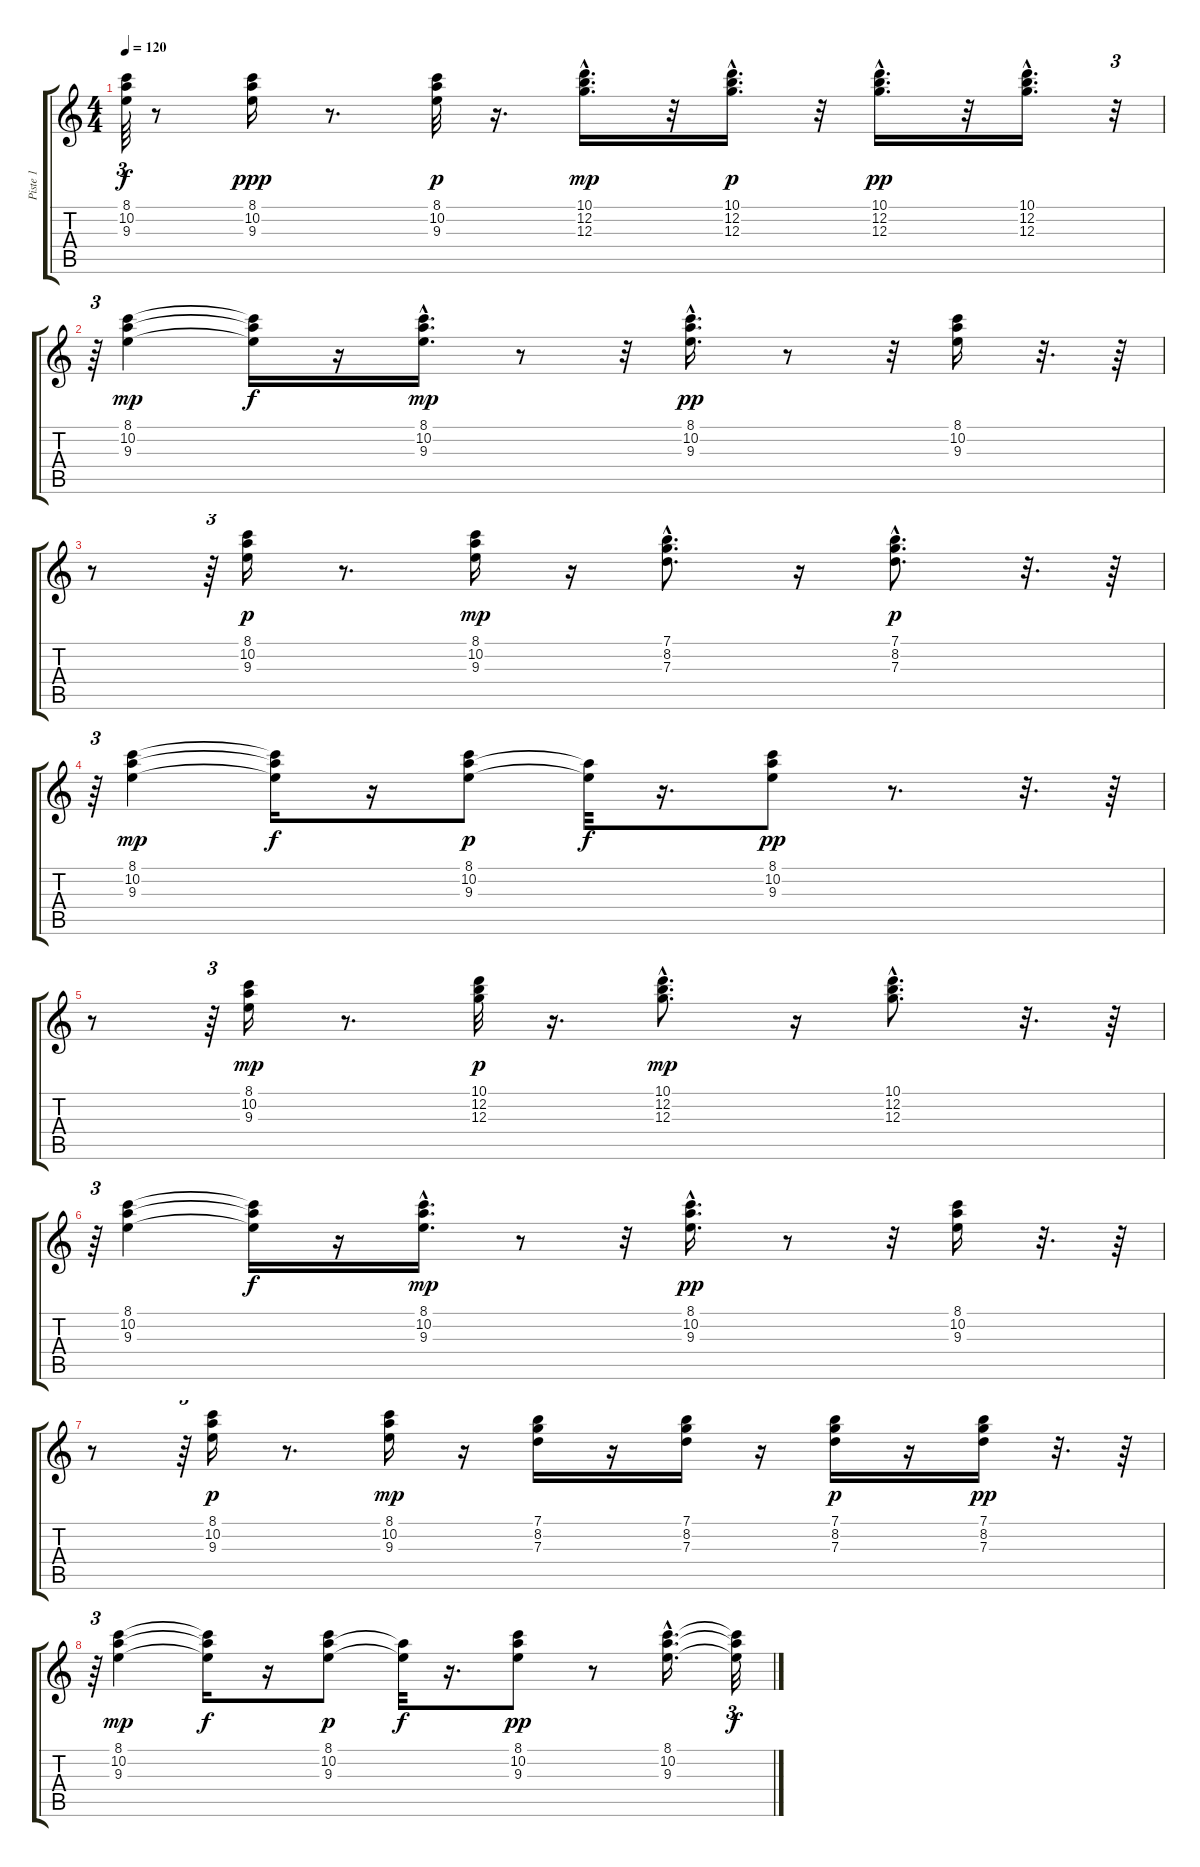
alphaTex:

\track ("Piste 1" "Piste 1") {instrument electricbassfinger}
\staff {score tabs}
\tuning (E4 B3 G3 D3 A2 E2) {hide}
\ts (4 4)
\tempo 120
\clef g2
\ks c
(8.1{t} 10.2{t} 9.3{t}).64{tu (3 2) dy f} r.8 (8.1 10.2 9.3).16{dy ppp} r.8{d} (8.1 10.2 9.3).32{dy p} r.16{d} (10.1{hac} 12.2{hac} 12.3{hac}).16{d dy mp} r.32 (10.1{hac} 12.2{hac} 12.3{hac}).16{d dy p} r.32 (10.1{hac} 12.2{hac} 12.3{hac}).16{d dy pp} r.32 (10.1{hac} 12.2{hac} 12.3{hac}).16{d} r.32{tu (3 2)} |
r.64{tu (3 2)} (8.1 10.2 9.3).4{dy mp} (8.1{t} 10.2{t} 9.3{t}).16{dy f} r.16 (8.1{hac} 10.2{hac} 9.3{hac}).16{d dy mp} r.8 r.32 (8.1{hac} 10.2{hac} 9.3{hac}).16{d dy pp} r.8 r.32 (8.1 10.2 9.3).16 r.32{d} r.64 |
r.8 r.64{tu (3 2)} (8.1 10.2 9.3).16{dy p} r.8{d} (8.1 10.2 9.3).16{dy mp} r.16 (7.1{hac} 8.2{hac} 7.3{hac}).8{d} r.16 (7.1{hac} 8.2{hac} 7.3{hac}).8{d dy p} r.32{d} r.64 |
r.64{tu (3 2)} (8.1 10.2 9.3).4{dy mp} (8.1{t} 10.2{t} 9.3{t}).16{dy f} r.16 (8.1 10.2 9.3).8{dy p} (10.2{t} 9.3{t}).32{dy f} r.16{d} (8.1 10.2 9.3).8{dy pp} r.8{d} r.32{d} r.64 |
r.8 r.64{tu (3 2)} (8.1 10.2 9.3).16{dy mp} r.8{d} (10.1 12.2 12.3).32{dy p} r.16{d} (10.1{hac} 12.2{hac} 12.3{hac}).8{d dy mp} r.16 (10.1{hac} 12.2{hac} 12.3{hac}).8{d} r.32{d} r.64 |
r.64{tu (3 2)} (8.1 10.2 9.3).4 (8.1{t} 10.2{t} 9.3{t}).16{dy f} r.16 (8.1{hac} 10.2{hac} 9.3{hac}).16{d dy mp} r.8 r.32 (8.1{hac} 10.2{hac} 9.3{hac}).16{d dy pp} r.8 r.32 (8.1 10.2 9.3).16 r.32{d} r.64 |
r.8 r.64{tu (3 2)} (8.1 10.2 9.3).16{dy p} r.8{d} (8.1 10.2 9.3).16{dy mp} r.16 (7.1 8.2 7.3).16 r.16 (7.1 8.2 7.3).16 r.16 (7.1 8.2 7.3).16{dy p} r.16 (7.1 8.2 7.3).16{dy pp} r.32{d} r.64 |
r.64{tu (3 2)} (8.1 10.2 9.3).4{dy mp} (8.1{t} 10.2{t} 9.3{t}).16{dy f} r.16 (8.1 10.2 9.3).8{dy p} (10.2{t} 9.3{t}).32{dy f} r.16{d} (8.1 10.2 9.3).8{dy pp} r.8 (8.1{hac} 10.2{hac} 9.3{hac}).16{d} (8.1{t} 10.2{t} 9.3{t}).32{tu (3 2) dy f}
